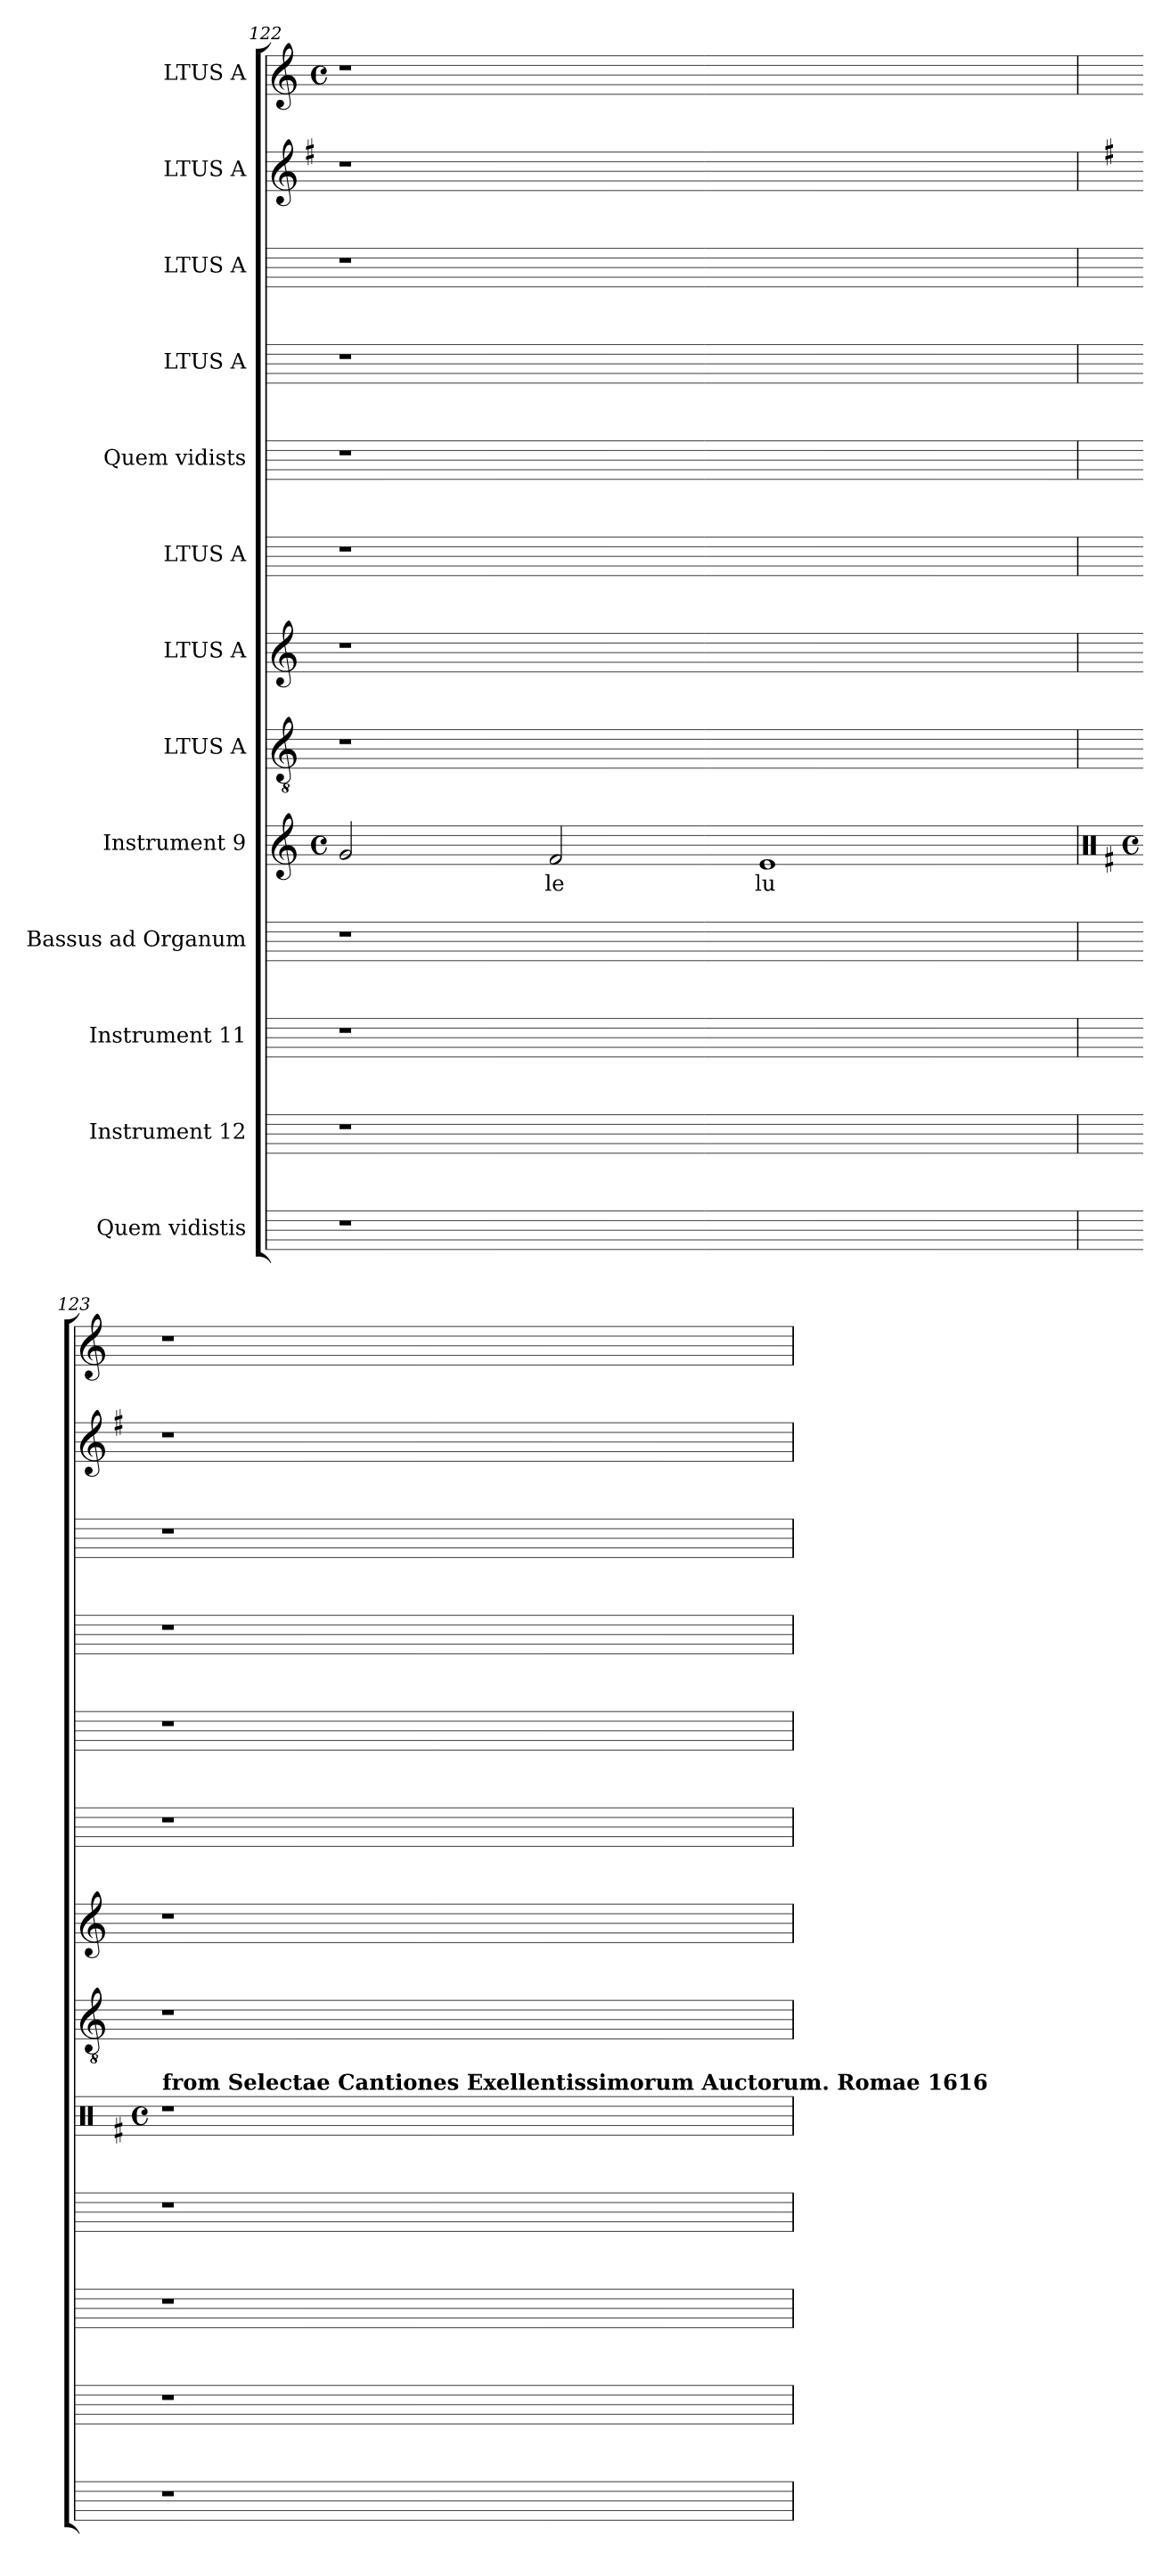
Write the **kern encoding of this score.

**kern	**kern	**kern	**kern	**kern	**text	**kern	**kern	**kern	**kern	**kern	**kern	**kern	**kern
*part13	*part12	*part11	*part10	*part9	*part9	*part8	*part7	*part6	*part5	*part4	*part3	*part2	*part1
*staff13	*staff12	*staff11	*staff10	*staff9	*staff9	*staff8	*staff7	*staff6	*staff5	*staff4	*staff3	*staff2	*staff1
*I"Quem vidistis	*I"Instrument 12	*I"Instrument 11	*I"Bassus ad Organum	*I"Instrument 9	*	*I"LTUS  A	*I"LTUS  A	*I"LTUS  A	*I"Quem vidists	*I"LTUS  A	*I"LTUS  A	*I"LTUS  A	*I"LTUS  A
*	*	*	*	*clefG2	*	*clefGv2	*clefG2	*	*	*	*	*clefG2	*clefG2
*	*	*	*	*	*	*	*	*	*	*	*	*k[f#]	*
*	*	*	*	*	*	*	*	*	*	*	*	*G:	*
*	*	*	*	*M4/4	*	*	*	*	*	*	*	*	*M4/4
*	*	*	*	*met(c)	*	*	*	*	*	*	*	*	*met(c)
=122	=122	=122	=122	=122	=122	=122	=122	=122	=122	=122	=122	=122	=122
1r	1r	1r	1r	2g/	.	1r	1r	1r	1r	1r	1r	1r	1r
!	!	!	!	!	!LO:LY:b:cj	!	!	!	!	!	!	!	!
.	.	.	.	2f/	le	.	.	.	.	.	.	.	.
!	!	!	!	!	!LO:LY:b:cj	!	!	!	!	!	!	!	!
1ryy	1ryy	1ryy	1ryy	1e	lu	1ryy	1ryy	1ryy	1ryy	1ryy	1ryy	1ryy	1ryy
!!LO:PB:g=z
=123	=123	=123	=123	=123	=123	=123	=123	=123	=123	=123	=123	=123	=123
*	*	*	*	*clefX	*	*	*	*	*	*	*	*	*
*	*	*	*	*k[f#]	*	*	*	*	*	*	*	*	*
*	*	*	*	*G:	*	*	*	*	*	*	*	*	*
*	*	*	*	*M4/4	*	*	*	*	*	*	*	*	*
*	*	*	*	*met(c)	*	*	*	*	*	*	*	*	*
!	!	!	!	!LO:TX:a:B:t=from Selectae Cantiones Exellentissimorum Auctorum. Romae 1616	!	!	!	!	!	!	!	!	!
1r	1r	1r	1r	1r	.	1r	1r	1r	1r	1r	1r	1r	1r
=124	=124	=124	=124	=124	=124	=124	=124	=124	=124	=124	=124	=124	=124
1r	1r	1r	1r	1r	.	1r	1r	1r	1r	1r	1r	1r	1r
=125	=125	=125	=125	=125	=125	=125	=125	=125	=125	=125	=125	=125	=125
1r	1r	1r	1r	1r	.	1r	1r	1r	1r	1r	1r	1r	1r
=	=	=	=	=	=	=	=	=	=	=	=	=	=
*-	*-	*-	*-	*-	*-	*-	*-	*-	*-	*-	*-	*-	*-
